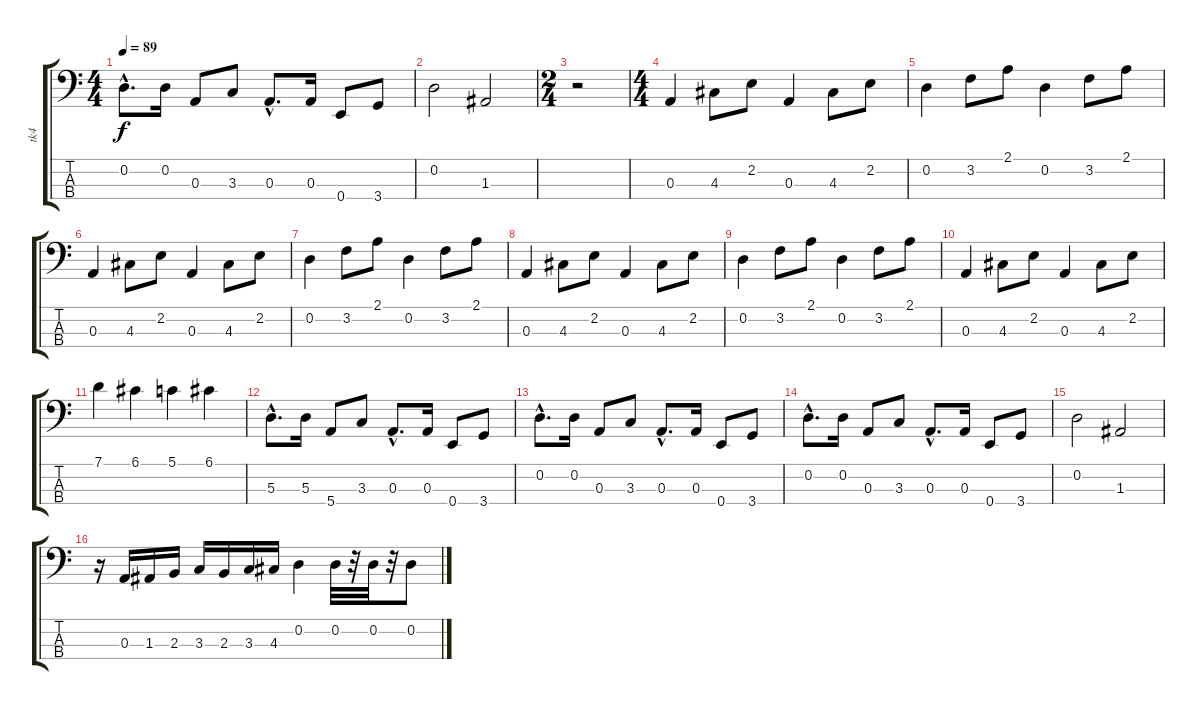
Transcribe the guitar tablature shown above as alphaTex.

\track ("tk4" "tk4") {instrument electricbasspick}
\staff {score tabs}
\tuning (G2 D2 A1 E1) {hide}
\ts (4 4)
\tempo 89
\clef f4
\ks c
0.2{hac}.8{d dy f} 0.2.16 0.3.8 3.3.8 0.3{hac}.8{d} 0.3.16 0.4.8 3.4.8 |
0.2.2 1.3.2 |
\ts (2 4)
r.2 |
\ts (4 4)
0.3.4 4.3.8 2.2.8 0.3.4 4.3.8 2.2.8 |
0.2.4 3.2.8 2.1.8 0.2.4 3.2.8 2.1.8 |
0.3.4 4.3.8 2.2.8 0.3.4 4.3.8 2.2.8 |
0.2.4 3.2.8 2.1.8 0.2.4 3.2.8 2.1.8 |
0.3.4 4.3.8 2.2.8 0.3.4 4.3.8 2.2.8 |
0.2.4 3.2.8 2.1.8 0.2.4 3.2.8 2.1.8 |
0.3.4 4.3.8 2.2.8 0.3.4 4.3.8 2.2.8 |
7.1.4 6.1.4 5.1.4 6.1.4 |
5.3{hac}.8{d} 5.3.16 5.4.8 3.3.8 0.3{hac}.8{d} 0.3.16 0.4.8 3.4.8 |
0.2{hac}.8{d} 0.2.16 0.3.8 3.3.8 0.3{hac}.8{d} 0.3.16 0.4.8 3.4.8 |
0.2{hac}.8{d} 0.2.16 0.3.8 3.3.8 0.3{hac}.8{d} 0.3.16 0.4.8 3.4.8 |
0.2.2 1.3.2 |
r.16 0.3.16 1.3.16 2.3.16 3.3.16 2.3.16 3.3.16 4.3.16 0.2.4 0.2.32 r.32 0.2.32 r.32 0.2.8
